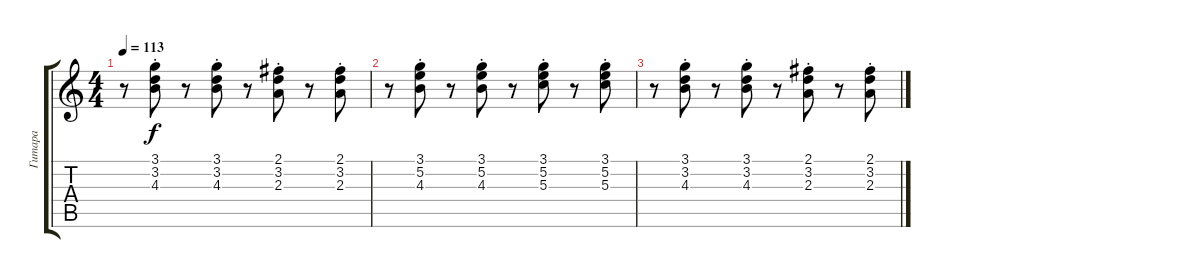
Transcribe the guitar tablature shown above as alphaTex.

\track ("Гитара" "Гитара") {instrument electricguitarmuted}
\staff {score tabs}
\tuning (E4 B3 G3 D3 A2 E2) {hide}
\ts (4 4)
\tempo 113
\clef g2
\ks c
r.8{dy f} (3.1{st} 3.2{st} 4.3{st}).8 r.8 (3.1{st} 3.2{st} 4.3{st}).8 r.8 (2.1{st} 3.2{st} 2.3{st}).8 r.8 (2.1{st} 3.2{st} 2.3{st}).8 |
r.8 (3.1{st} 5.2{st} 4.3{st}).8 r.8 (3.1{st} 5.2{st} 4.3{st}).8 r.8 (3.1{st} 5.2{st} 5.3{st}).8 r.8 (3.1{st} 5.2{st} 5.3{st}).8 |
r.8 (3.1{st} 3.2{st} 4.3{st}).8 r.8 (3.1{st} 3.2{st} 4.3{st}).8 r.8 (2.1{st} 3.2{st} 2.3{st}).8 r.8 (2.1{st} 3.2{st} 2.3{st}).8
